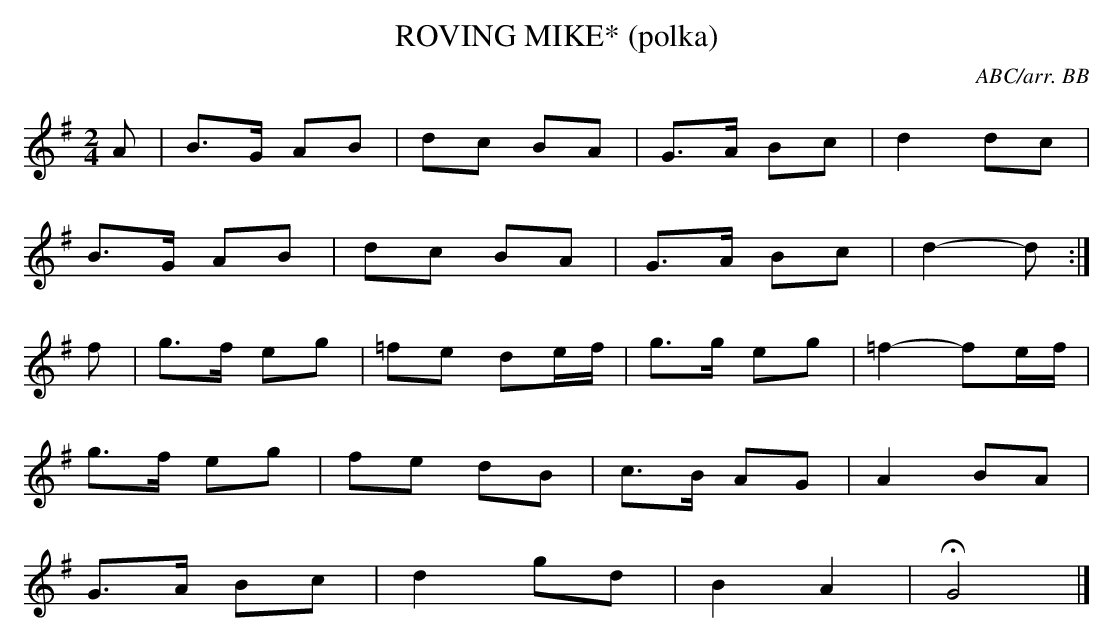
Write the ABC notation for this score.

X:1
T:ROVING MIKE* (polka)
C:ABC/arr. BB
Y:"andantino"
M:2/4
L:1/8
K:G
A|B>G AB|dc BA|G>A Bc|d2 dc|
B>G AB|dc BA|G>A Bc|d2-d :|
f|g>f eg|=fe de/f/|g>g eg|=f2 -fe/f/|
g>f eg|fe dB|c>B AG|A2 BA|
G>A Bc|d2 gd|B2 A2|HG4 |]
